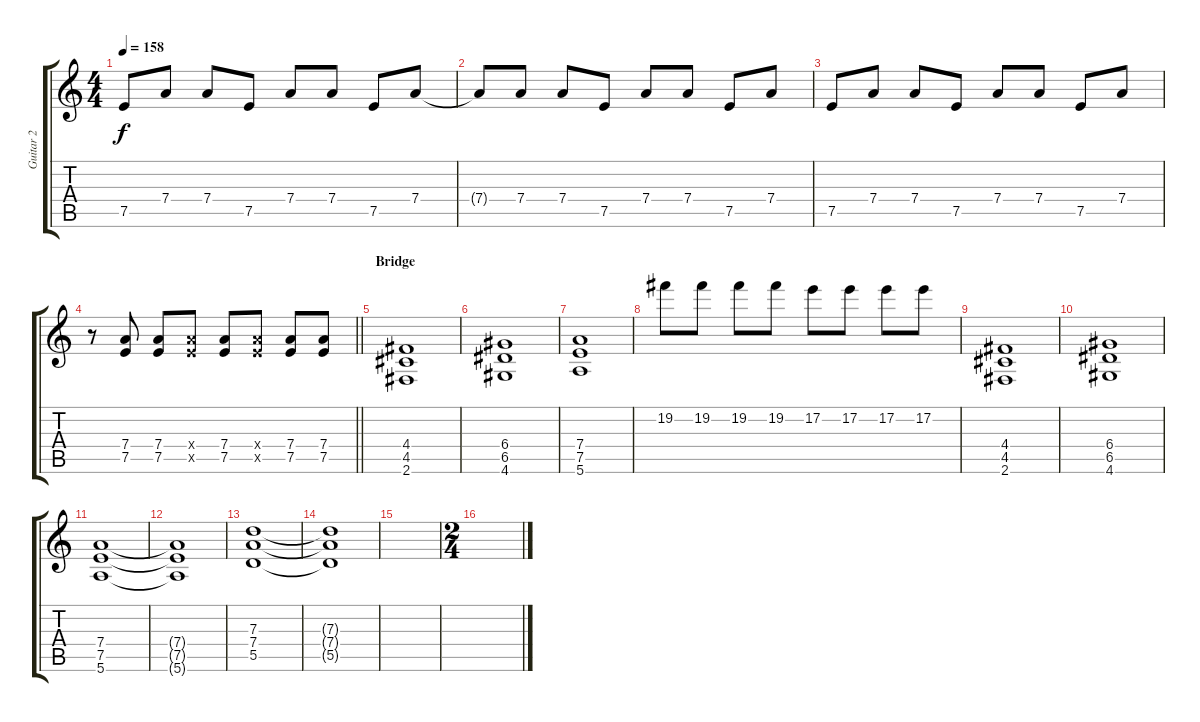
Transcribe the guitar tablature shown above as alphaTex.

\track ("Guitar 2" "Guitar 2") {instrument distortionguitar}
\staff {score tabs}
\tuning (E4 B3 G3 D3 A2 E2) {hide}
\ts (4 4)
\tempo 158
\clef g2
\ks c
7.5.8{dy f} 7.4.8 7.4.8 7.5.8 7.4.8 7.4.8 7.5.8 7.4.8 |
7.4{t}.8 7.4.8 7.4.8 7.5.8 7.4.8 7.4.8 7.5.8 7.4.8 |
7.5.8 7.4.8 7.4.8 7.5.8 7.4.8 7.4.8 7.5.8 7.4.8 |
\barLineRight lightlight
r.8 (7.4 7.5).8 (7.4 7.5).8 (7.4{x} 7.5{x}).8 (7.4 7.5).8 (7.4{x} 7.5{x}).8 (7.4 7.5).8 (7.4 7.5).8 |
\section ("" "Bridge")
(4.4 4.5 2.6).1 |
(6.4 6.5 4.6).1 |
(7.4 7.5 5.6).1 |
19.2.8 19.2.8 19.2.8 19.2.8 17.2.8 17.2.8 17.2.8 17.2.8 |
(4.4 4.5 2.6).1 |
(6.4 6.5 4.6).1 |
(7.4 7.5 5.6).1 |
(7.4{t} 7.5{t} 5.6{t}).1 |
(7.3 7.4 5.5).1 |
(7.3{t} 7.4{t} 5.5{t}).1 |
|
\ts (2 4)
